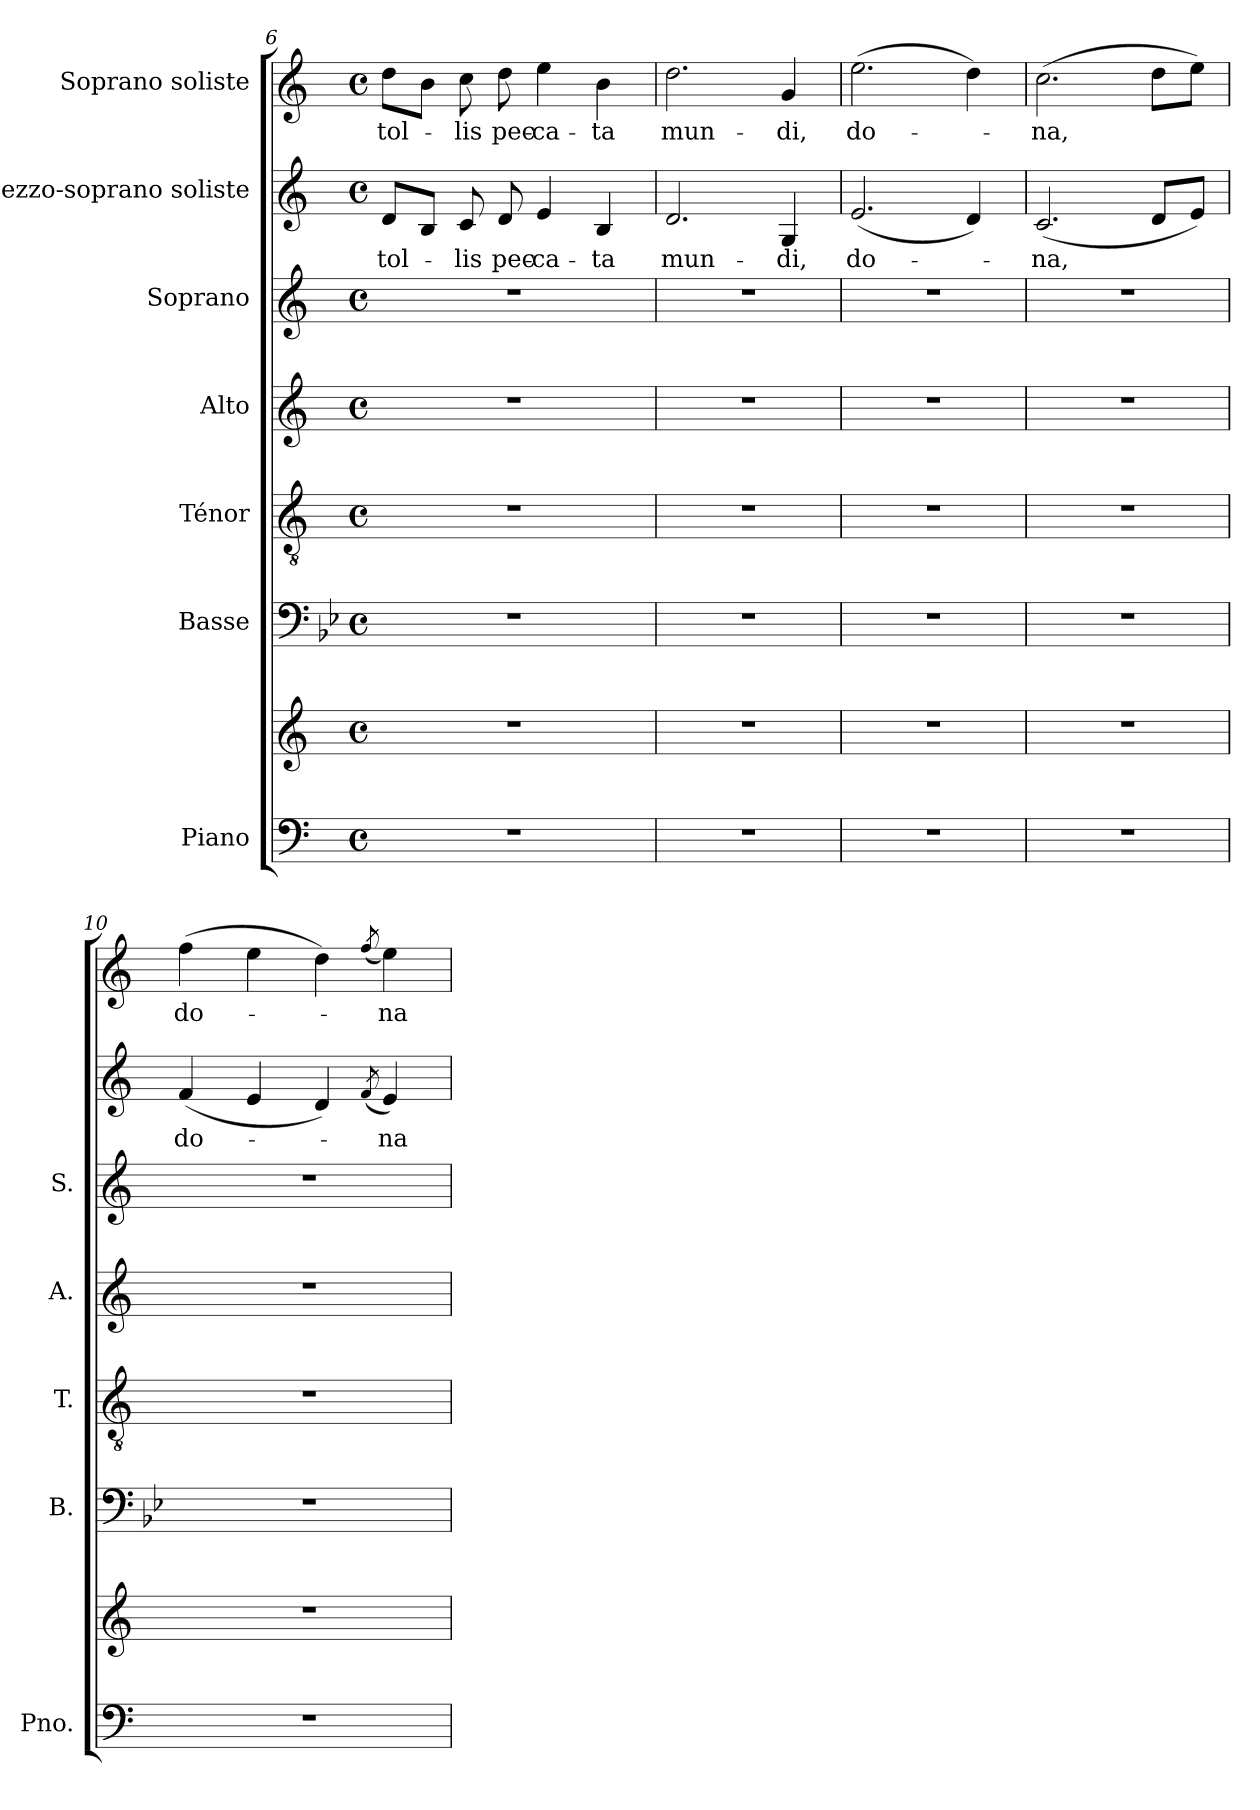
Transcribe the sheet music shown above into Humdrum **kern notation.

**kern	**kern	**kern	**kern	**kern	**kern	**kern	**text	**kern	**text
*part7	*part7	*part6	*part5	*part4	*part3	*part2	*part2	*part1	*part1
*staff8	*staff7	*staff6	*staff5	*staff4	*staff3	*staff2	*staff2	*staff1	*staff1
*I"Piano	*	*I"Basse	*I"Ténor	*I"Alto	*I"Soprano	*I"Mezzo-soprano soliste	*	*I"Soprano soliste	*
*I'Pno.	*	*I'B.	*I'T.	*I'A.	*I'S.	*	*	*	*
*clefF4	*clefG2	*clefF4	*clefGv2	*clefG2	*clefG2	*clefG2	*	*clefG2	*
*	*	*ITrd8c14	*	*	*	*	*	*	*
*k[]	*k[]	*k[b-e-]	*k[]	*k[]	*k[]	*k[]	*	*k[]	*
*M4/4	*M4/4	*M4/4	*M4/4	*M4/4	*M4/4	*M4/4	*	*M4/4	*
*met(c)	*met(c)	*met(c)	*met(c)	*met(c)	*met(c)	*met(c)	*	*met(c)	*
=6	=6	=6	=6	=6	=6	=6	=6	=6	=6
1r	1r	1r	1r	1r	1r	8d/L	tol-	8dd\L	tol-
.	.	.	.	.	.	8B/J	.	8b\J	.
.	.	.	.	.	.	8c/	-lis	8cc\	-lis
.	.	.	.	.	.	8d/	pec-	8dd\	pec-
.	.	.	.	.	.	4e/	-ca-	4ee\	-ca-
.	.	.	.	.	.	4B/	-ta	4b\	-ta
!!LO:LB:g=z
=7	=7	=7	=7	=7	=7	=7	=7	=7	=7
1r	1r	1r	1r	1r	1r	2.d/	mun-	2.dd\	mun-
.	.	.	.	.	.	4G/	-di,	4g/	-di,
=8	=8	=8	=8	=8	=8	=8	=8	=8	=8
1r	1r	1r	1r	1r	1r	(2.e/	do-	(2.ee\	do-
.	.	.	.	.	.	4d/)	.	4dd\)	.
=9	=9	=9	=9	=9	=9	=9	=9	=9	=9
1r	1r	1r	1r	1r	1r	(2.c/	-na,	(2.cc\	-na,
.	.	.	.	.	.	8d/L	.	8dd\L	.
.	.	.	.	.	.	8e/J)	.	8ee\J)	.
=10	=10	=10	=10	=10	=10	=10	=10	=10	=10
1r	1r	1r	1r	1r	1r	(4f/	do-	(4ff\	do-
.	.	.	.	.	.	4e/	.	4ee\	.
.	.	.	.	.	.	4d/)	.	4dd\)	.
.	.	.	.	.	.	(8qf/	.	(8qff/	.
.	.	.	.	.	.	4e/)	-na	4ee\)	-na
=	=	=	=	=	=	=	=	=	=
*-	*-	*-	*-	*-	*-	*-	*-	*-	*-
